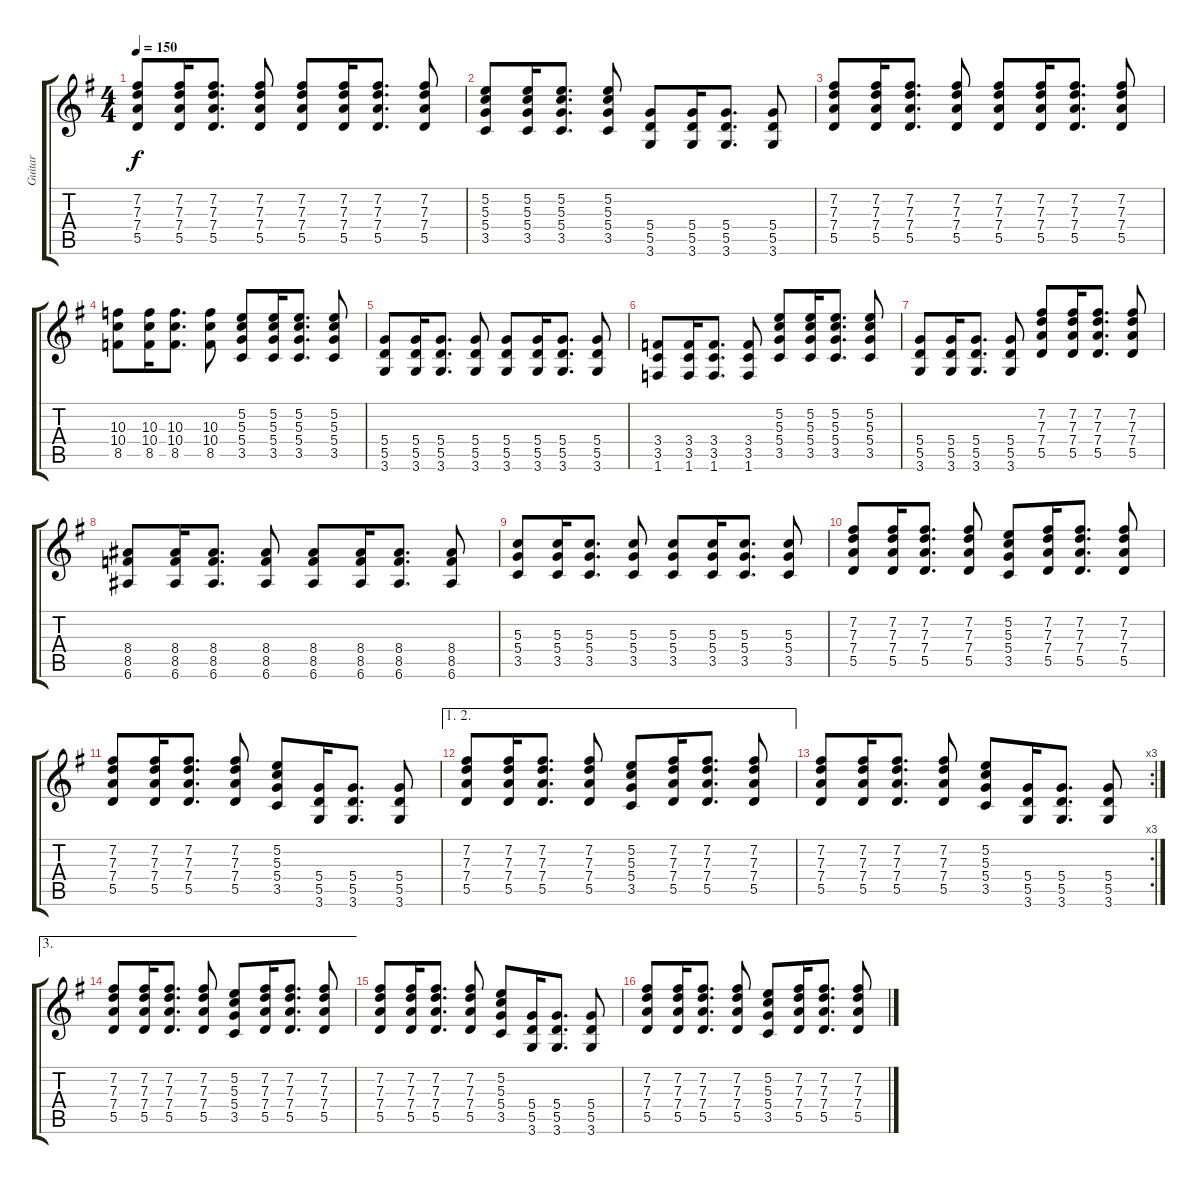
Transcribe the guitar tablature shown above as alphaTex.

\track ("Guitar" "Guitar") {instrument distortionguitar}
\staff {score tabs}
\tuning (E4 B3 G3 D3 A2 E2) {hide}
\ts (4 4)
\tempo 150
\clef g2
\ks g
(7.2 7.3 7.4 5.5).8{dy f} (7.2 7.3 7.4 5.5).16 (7.2 7.3 7.4 5.5).8{d} (7.2 7.3 7.4 5.5).8 (7.2 7.3 7.4 5.5).8 (7.2 7.3 7.4 5.5).16 (7.2 7.3 7.4 5.5).8{d} (7.2 7.3 7.4 5.5).8 |
(5.2 5.3 5.4 3.5).8 (5.2 5.3 5.4 3.5).16 (5.2 5.3 5.4 3.5).8{d} (5.2 5.3 5.4 3.5).8 (5.4 5.5 3.6).8 (5.4 5.5 3.6).16 (5.4 5.5 3.6).8{d} (5.4 5.5 3.6).8 |
(7.2 7.3 7.4 5.5).8 (7.2 7.3 7.4 5.5).16 (7.2 7.3 7.4 5.5).8{d} (7.2 7.3 7.4 5.5).8 (7.2 7.3 7.4 5.5).8 (7.2 7.3 7.4 5.5).16 (7.2 7.3 7.4 5.5).8{d} (7.2 7.3 7.4 5.5).8 |
(10.3 10.4 8.5).8 (10.3 10.4 8.5).16 (10.3 10.4 8.5).8{d} (10.3 10.4 8.5).8 (5.2 5.3 5.4 3.5).8 (5.2 5.3 5.4 3.5).16 (5.2 5.3 5.4 3.5).8{d} (5.2 5.3 5.4 3.5).8 |
(5.4 5.5 3.6).8 (5.4 5.5 3.6).16 (5.4 5.5 3.6).8{d} (5.4 5.5 3.6).8 (5.4 5.5 3.6).8 (5.4 5.5 3.6).16 (5.4 5.5 3.6).8{d} (5.4 5.5 3.6).8 |
(3.4 3.5 1.6).8 (3.4 3.5 1.6).16 (3.4 3.5 1.6).8{d} (3.4 3.5 1.6).8 (5.2 5.3 5.4 3.5).8 (5.2 5.3 5.4 3.5).16 (5.2 5.3 5.4 3.5).8{d} (5.2 5.3 5.4 3.5).8 |
(5.4 5.5 3.6).8 (5.4 5.5 3.6).16 (5.4 5.5 3.6).8{d} (5.4 5.5 3.6).8 (7.2 7.3 7.4 5.5).8 (7.2 7.3 7.4 5.5).16 (7.2 7.3 7.4 5.5).8{d} (7.2 7.3 7.4 5.5).8 |
(8.4 8.5 6.6).8 (8.4 8.5 6.6).16 (8.4 8.5 6.6).8{d} (8.4 8.5 6.6).8 (8.4 8.5 6.6).8 (8.4 8.5 6.6).16 (8.4 8.5 6.6).8{d} (8.4 8.5 6.6).8 |
(5.3 5.4 3.5).8 (5.3 5.4 3.5).16 (5.3 5.4 3.5).8{d} (5.3 5.4 3.5).8 (5.3 5.4 3.5).8 (5.3 5.4 3.5).16 (5.3 5.4 3.5).8{d} (5.3 5.4 3.5).8 |
(7.2 7.3 7.4 5.5).8 (7.2 7.3 7.4 5.5).16 (7.2 7.3 7.4 5.5).8{d} (7.2 7.3 7.4 5.5).8 (5.2 5.3 5.4 3.5).8 (7.2 7.3 7.4 5.5).16 (7.2 7.3 7.4 5.5).8{d} (7.2 7.3 7.4 5.5).8 |
(7.2 7.3 7.4 5.5).8 (7.2 7.3 7.4 5.5).16 (7.2 7.3 7.4 5.5).8{d} (7.2 7.3 7.4 5.5).8 (5.2 5.3 5.4 3.5).8 (5.4 5.5 3.6).16 (5.4 5.5 3.6).8{d} (5.4 5.5 3.6).8 |
\ae (1 2)
(7.2 7.3 7.4 5.5).8 (7.2 7.3 7.4 5.5).16 (7.2 7.3 7.4 5.5).8{d} (7.2 7.3 7.4 5.5).8 (5.2 5.3 5.4 3.5).8 (7.2 7.3 7.4 5.5).16 (7.2 7.3 7.4 5.5).8{d} (7.2 7.3 7.4 5.5).8 |
\rc 3
(7.2 7.3 7.4 5.5).8 (7.2 7.3 7.4 5.5).16 (7.2 7.3 7.4 5.5).8{d} (7.2 7.3 7.4 5.5).8 (5.2 5.3 5.4 3.5).8 (5.4 5.5 3.6).16 (5.4 5.5 3.6).8{d} (5.4 5.5 3.6).8 |
\ae 3
(7.2 7.3 7.4 5.5).8 (7.2 7.3 7.4 5.5).16 (7.2 7.3 7.4 5.5).8{d} (7.2 7.3 7.4 5.5).8 (5.2 5.3 5.4 3.5).8 (7.2 7.3 7.4 5.5).16 (7.2 7.3 7.4 5.5).8{d} (7.2 7.3 7.4 5.5).8 |
(7.2 7.3 7.4 5.5).8 (7.2 7.3 7.4 5.5).16 (7.2 7.3 7.4 5.5).8{d} (7.2 7.3 7.4 5.5).8 (5.2 5.3 5.4 3.5).8 (5.4 5.5 3.6).16 (5.4 5.5 3.6).8{d} (5.4 5.5 3.6).8 |
(7.2 7.3 7.4 5.5).8 (7.2 7.3 7.4 5.5).16 (7.2 7.3 7.4 5.5).8{d} (7.2 7.3 7.4 5.5).8 (5.2 5.3 5.4 3.5).8 (7.2 7.3 7.4 5.5).16 (7.2 7.3 7.4 5.5).8{d} (7.2 7.3 7.4 5.5).8
